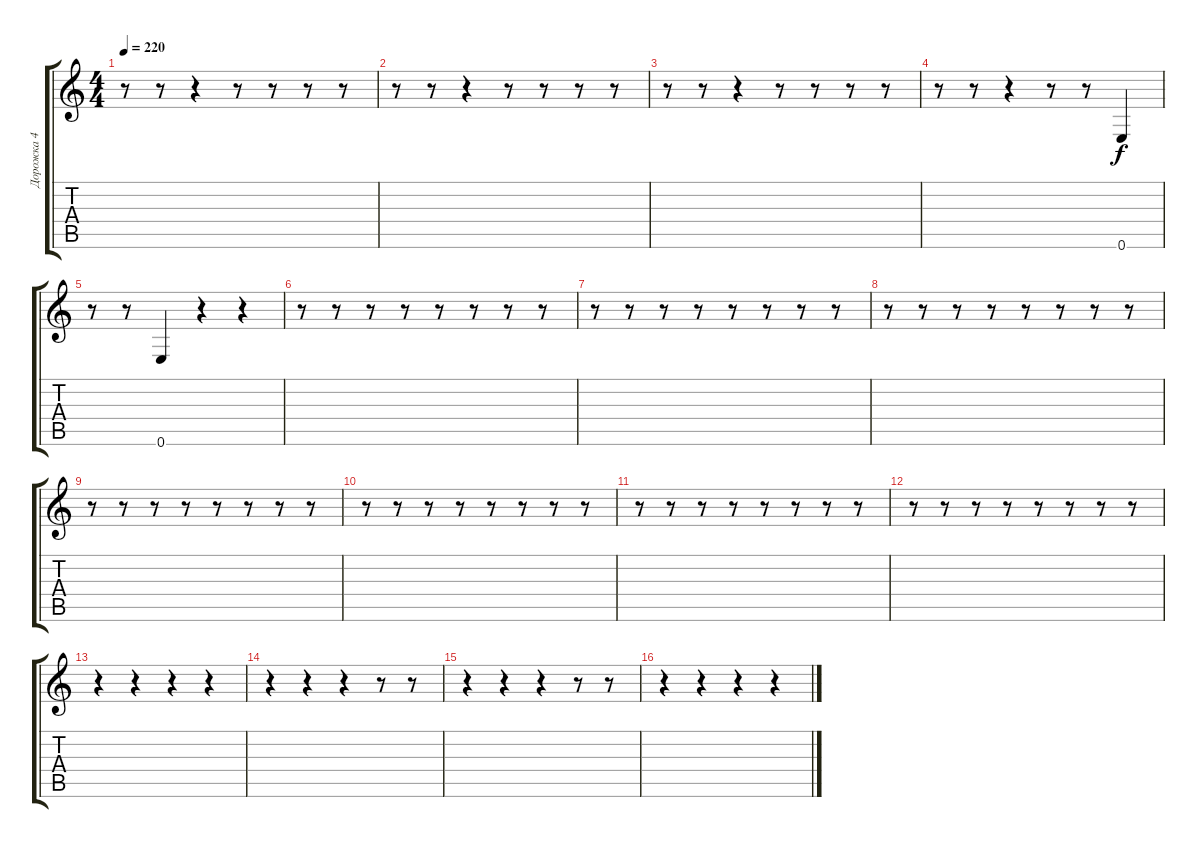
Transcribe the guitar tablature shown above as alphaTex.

\track ("Дорожка 4" "Дорожка 4") {instrument electricbassfinger}
\staff {score tabs}
\tuning (E4 B3 G3 D3 A2 E2) {hide}
\ts (4 4)
\tempo 220
\clef g2
\ks c
r.8{dy f} r.8 r.4 r.8 r.8 r.8 r.8 |
r.8 r.8 r.4 r.8 r.8 r.8 r.8 |
r.8 r.8 r.4 r.8 r.8 r.8 r.8 |
r.8 r.8 r.4 r.8 r.8 0.6.4 |
r.8 r.8 0.6.4 r.4 r.4 |
r.8 r.8 r.8 r.8 r.8 r.8 r.8 r.8 |
r.8 r.8 r.8 r.8 r.8 r.8 r.8 r.8 |
r.8 r.8 r.8 r.8 r.8 r.8 r.8 r.8 |
r.8 r.8 r.8 r.8 r.8 r.8 r.8 r.8 |
r.8 r.8 r.8 r.8 r.8 r.8 r.8 r.8 |
r.8 r.8 r.8 r.8 r.8 r.8 r.8 r.8 |
r.8 r.8 r.8 r.8 r.8 r.8 r.8 r.8 |
r.4 r.4 r.4 r.4 |
r.4 r.4 r.4 r.8 r.8 |
r.4 r.4 r.4 r.8 r.8 |
r.4 r.4 r.4 r.4
